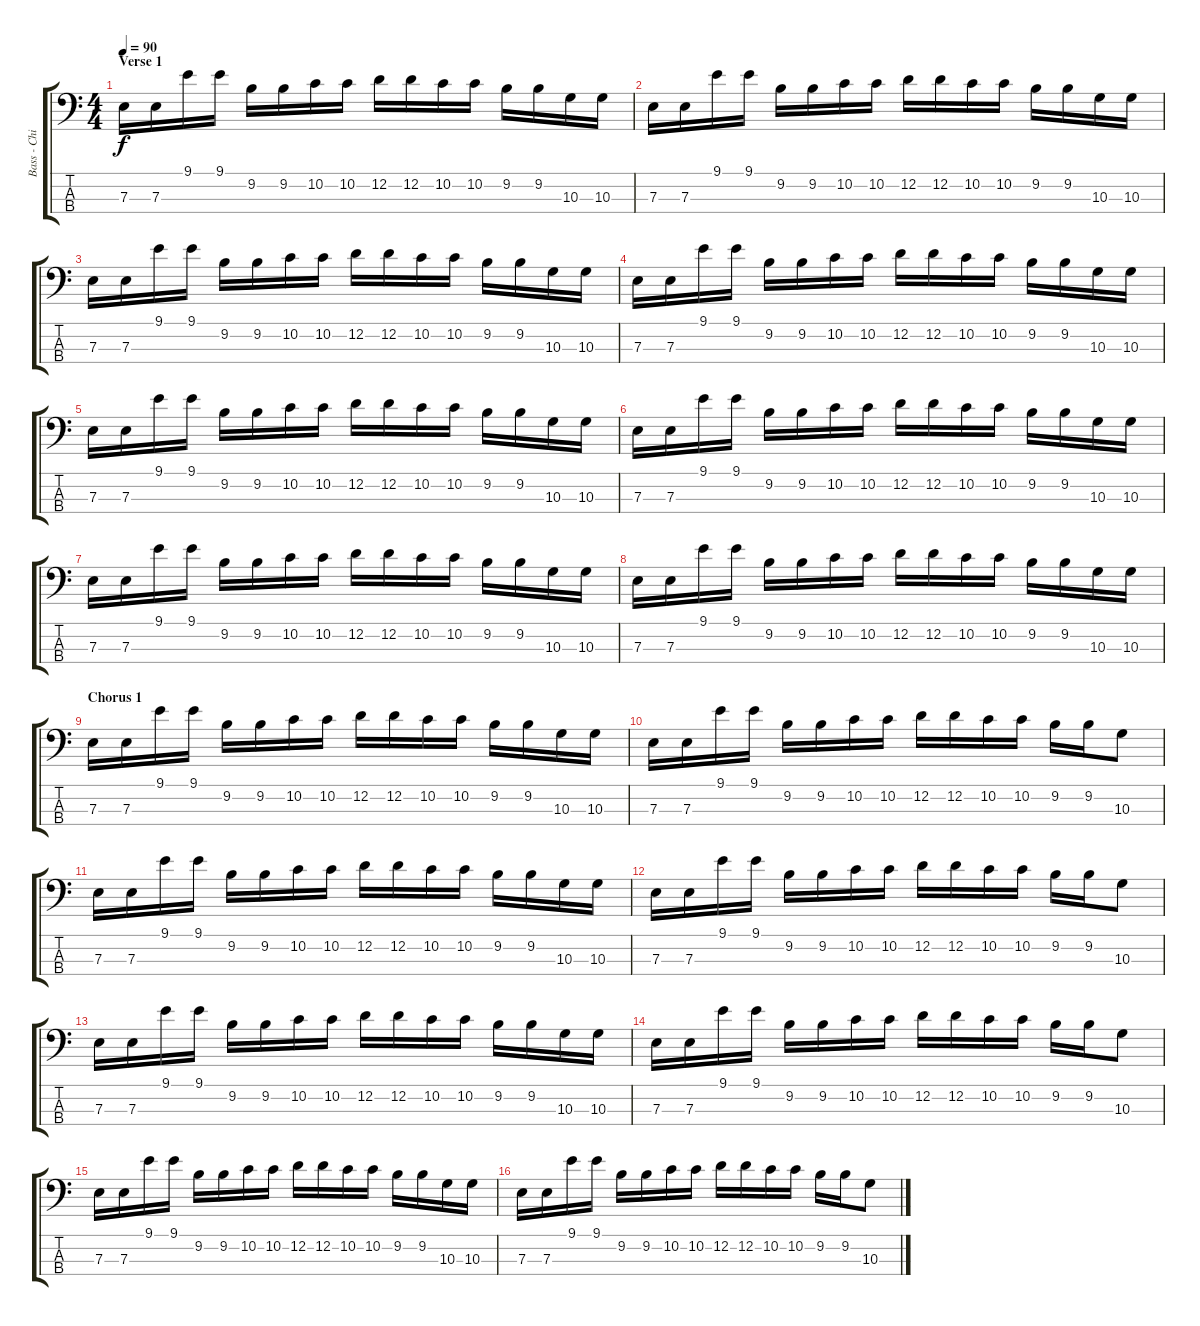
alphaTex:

\track ("Bass - Chi Cheng" "Bass - Chi") {instrument electricbassfinger}
\staff {score tabs}
\tuning (G2 D2 A1 E1) {hide}
\ts (4 4)
\section ("" "Verse 1")
\tempo 90
\clef f4
\ks c
7.3.16{dy f} 7.3.16 9.1.16 9.1.16 9.2.16 9.2.16 10.2.16 10.2.16 12.2.16 12.2.16 10.2.16 10.2.16 9.2.16 9.2.16 10.3.16 10.3.16 |
7.3.16 7.3.16 9.1.16 9.1.16 9.2.16 9.2.16 10.2.16 10.2.16 12.2.16 12.2.16 10.2.16 10.2.16 9.2.16 9.2.16 10.3.16 10.3.16 |
7.3.16 7.3.16 9.1.16 9.1.16 9.2.16 9.2.16 10.2.16 10.2.16 12.2.16 12.2.16 10.2.16 10.2.16 9.2.16 9.2.16 10.3.16 10.3.16 |
7.3.16 7.3.16 9.1.16 9.1.16 9.2.16 9.2.16 10.2.16 10.2.16 12.2.16 12.2.16 10.2.16 10.2.16 9.2.16 9.2.16 10.3.16 10.3.16 |
7.3.16 7.3.16 9.1.16 9.1.16 9.2.16 9.2.16 10.2.16 10.2.16 12.2.16 12.2.16 10.2.16 10.2.16 9.2.16 9.2.16 10.3.16 10.3.16 |
7.3.16 7.3.16 9.1.16 9.1.16 9.2.16 9.2.16 10.2.16 10.2.16 12.2.16 12.2.16 10.2.16 10.2.16 9.2.16 9.2.16 10.3.16 10.3.16 |
7.3.16 7.3.16 9.1.16 9.1.16 9.2.16 9.2.16 10.2.16 10.2.16 12.2.16 12.2.16 10.2.16 10.2.16 9.2.16 9.2.16 10.3.16 10.3.16 |
7.3.16 7.3.16 9.1.16 9.1.16 9.2.16 9.2.16 10.2.16 10.2.16 12.2.16 12.2.16 10.2.16 10.2.16 9.2.16 9.2.16 10.3.16 10.3.16 |
\section ("" "Chorus 1")
7.3.16 7.3.16 9.1.16 9.1.16 9.2.16 9.2.16 10.2.16 10.2.16 12.2.16 12.2.16 10.2.16 10.2.16 9.2.16 9.2.16 10.3.16 10.3.16 |
7.3.16 7.3.16 9.1.16 9.1.16 9.2.16 9.2.16 10.2.16 10.2.16 12.2.16 12.2.16 10.2.16 10.2.16 9.2.16 9.2.16 10.3.8 |
7.3.16 7.3.16 9.1.16 9.1.16 9.2.16 9.2.16 10.2.16 10.2.16 12.2.16 12.2.16 10.2.16 10.2.16 9.2.16 9.2.16 10.3.16 10.3.16 |
7.3.16 7.3.16 9.1.16 9.1.16 9.2.16 9.2.16 10.2.16 10.2.16 12.2.16 12.2.16 10.2.16 10.2.16 9.2.16 9.2.16 10.3.8 |
7.3.16 7.3.16 9.1.16 9.1.16 9.2.16 9.2.16 10.2.16 10.2.16 12.2.16 12.2.16 10.2.16 10.2.16 9.2.16 9.2.16 10.3.16 10.3.16 |
7.3.16 7.3.16 9.1.16 9.1.16 9.2.16 9.2.16 10.2.16 10.2.16 12.2.16 12.2.16 10.2.16 10.2.16 9.2.16 9.2.16 10.3.8 |
7.3.16 7.3.16 9.1.16 9.1.16 9.2.16 9.2.16 10.2.16 10.2.16 12.2.16 12.2.16 10.2.16 10.2.16 9.2.16 9.2.16 10.3.16 10.3.16 |
7.3.16 7.3.16 9.1.16 9.1.16 9.2.16 9.2.16 10.2.16 10.2.16 12.2.16 12.2.16 10.2.16 10.2.16 9.2.16 9.2.16 10.3.8
